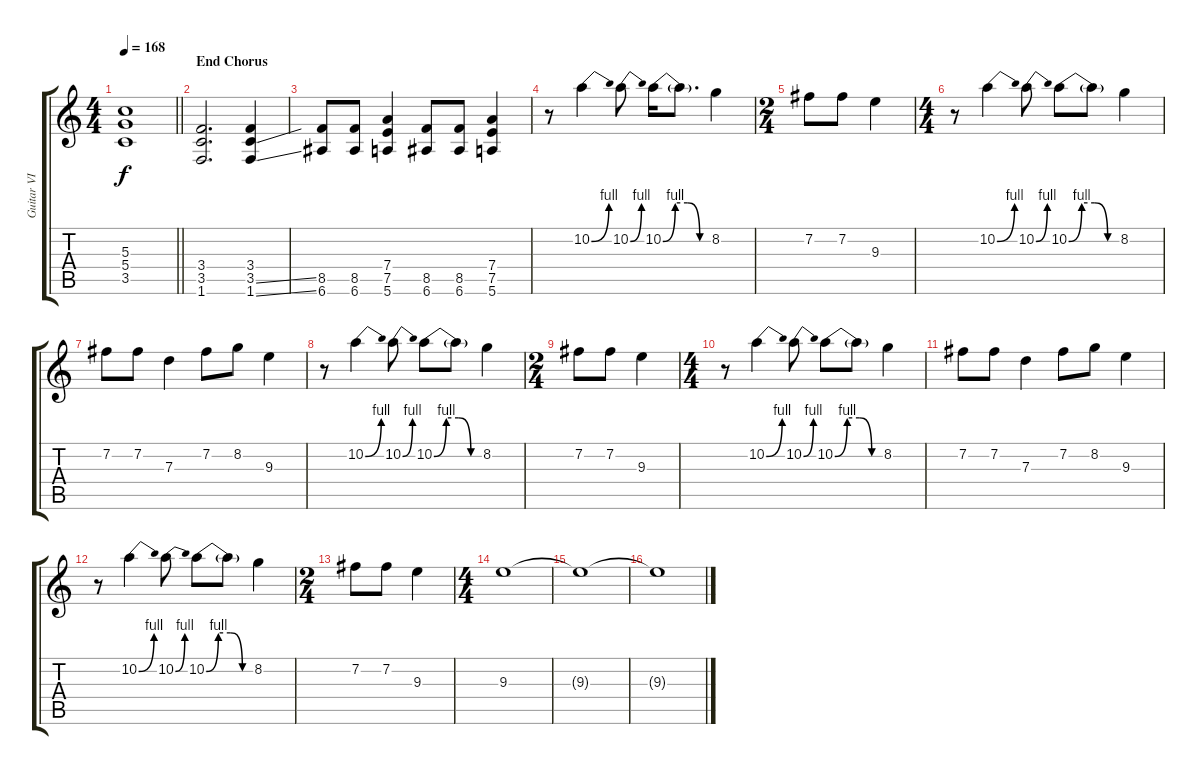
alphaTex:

\track ("Guitar VI Distortion" "Guitar VI ") {instrument distortionguitar}
\staff {score tabs}
\tuning (E4 B3 G3 D3 A2 E2) {hide}
\ts (4 4)
\tempo 168
\clef g2
\barLineRight lightlight
\ks c
(5.3 5.4 3.5).1{dy f} |
\section ("" "End Chorus")
(3.4 3.5 1.6).2{d} (3.4 3.5{ss} 1.6{ss}).4 |
(8.5 6.6).8 (8.5 6.6).8 (7.4 7.5 5.6).4 (8.5 6.6).8 (8.5 6.6).8 (7.4 7.5 5.6).4 |
r.8 10.2{be (bend 0 0 60 4)}.4 10.2{be (bend 0 0 60 4)}.8 10.2{be (custom 0 0 15 4 30 4 45 0 60 0)}.16 10.2{t}.8{d} 8.2.4 |
\ts (2 4)
7.2.8 7.2.8 9.3.4 |
\ts (4 4)
r.8 10.2{be (bend 0 0 60 4)}.4 10.2{be (bend 0 0 60 4)}.8 10.2{be (custom 0 0 15 4 30 4 45 0 60 0)}.8 10.2{t}.8 8.2.4 |
7.2.8 7.2.8 7.3.4 7.2.8 8.2.8 9.3.4 |
r.8 10.2{be (bend 0 0 60 4)}.4 10.2{be (bend 0 0 60 4)}.8 10.2{be (custom 0 0 15 4 30 4 45 0 60 0)}.8 10.2{t}.8 8.2.4 |
\ts (2 4)
7.2.8 7.2.8 9.3.4 |
\ts (4 4)
r.8 10.2{be (bend 0 0 60 4)}.4 10.2{be (bend 0 0 60 4)}.8 10.2{be (custom 0 0 15 4 30 4 45 0 60 0)}.8 10.2{t}.8 8.2.4 |
7.2.8 7.2.8 7.3.4 7.2.8 8.2.8 9.3.4 |
r.8 10.2{be (bend 0 0 60 4)}.4 10.2{be (bend 0 0 60 4)}.8 10.2{be (custom 0 0 15 4 30 4 45 0 60 0)}.8 10.2{t}.8 8.2.4 |
\ts (2 4)
7.2.8 7.2.8 9.3.4 |
\ts (4 4)
9.3.1{volume 13} |
9.3{t}.1 |
9.3{t}.1{volume 12}
